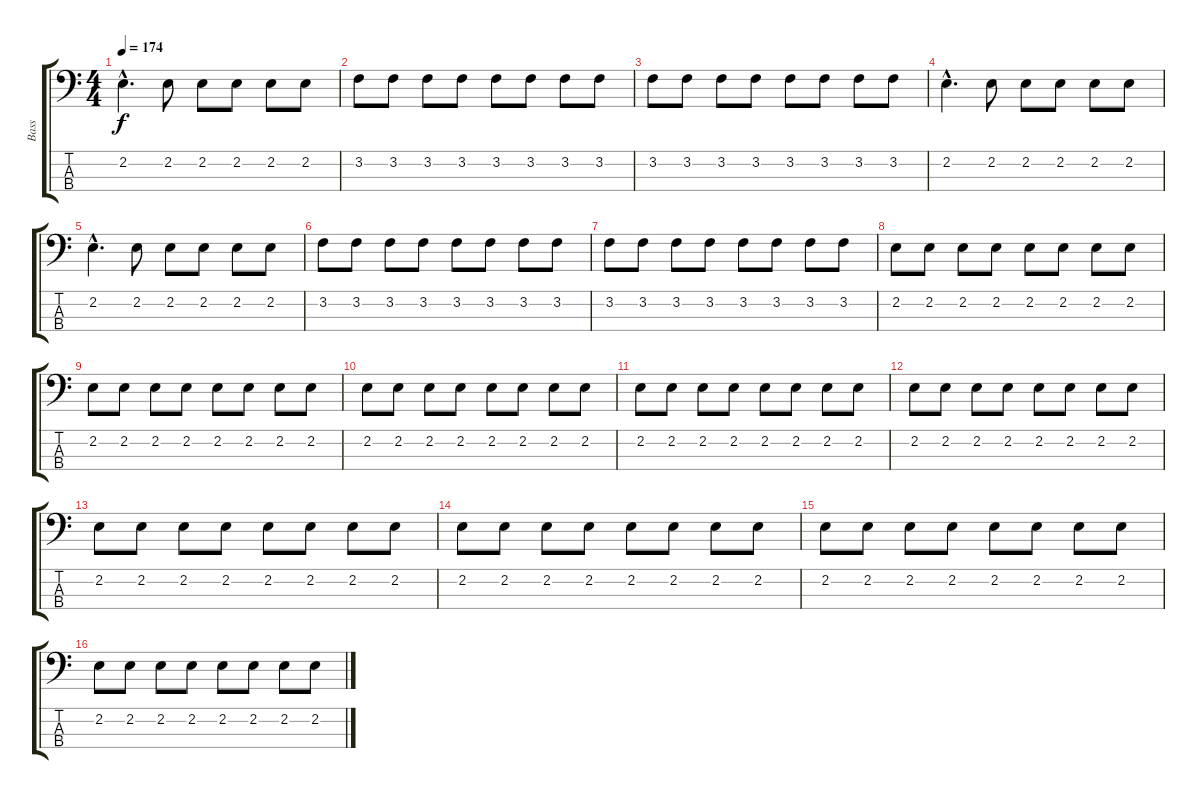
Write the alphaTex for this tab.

\track ("Bass" "Bass") {instrument acousticbass}
\staff {score tabs}
\tuning (G2 D2 A1 E1) {hide}
\ts (4 4)
\tempo 174
\clef f4
\ks c
2.2{hac}.4{d dy f} 2.2.8 2.2.8 2.2.8 2.2.8 2.2.8 |
3.2.8 3.2.8 3.2.8 3.2.8 3.2.8 3.2.8 3.2.8 3.2.8 |
3.2.8 3.2.8 3.2.8 3.2.8 3.2.8 3.2.8 3.2.8 3.2.8 |
2.2{hac}.4{d} 2.2.8 2.2.8 2.2.8 2.2.8 2.2.8 |
2.2{hac}.4{d} 2.2.8 2.2.8 2.2.8 2.2.8 2.2.8 |
3.2.8 3.2.8 3.2.8 3.2.8 3.2.8 3.2.8 3.2.8 3.2.8 |
3.2.8 3.2.8 3.2.8 3.2.8 3.2.8 3.2.8 3.2.8 3.2.8 |
2.2.8 2.2.8 2.2.8 2.2.8 2.2.8 2.2.8 2.2.8 2.2.8 |
2.2.8 2.2.8 2.2.8 2.2.8 2.2.8 2.2.8 2.2.8 2.2.8 |
2.2.8 2.2.8 2.2.8 2.2.8 2.2.8 2.2.8 2.2.8 2.2.8 |
2.2.8 2.2.8 2.2.8 2.2.8 2.2.8 2.2.8 2.2.8 2.2.8 |
2.2.8 2.2.8 2.2.8 2.2.8 2.2.8 2.2.8 2.2.8 2.2.8 |
2.2.8 2.2.8 2.2.8 2.2.8 2.2.8 2.2.8 2.2.8 2.2.8 |
2.2.8 2.2.8 2.2.8 2.2.8 2.2.8 2.2.8 2.2.8 2.2.8 |
2.2.8 2.2.8 2.2.8 2.2.8 2.2.8 2.2.8 2.2.8 2.2.8 |
2.2.8 2.2.8 2.2.8 2.2.8 2.2.8 2.2.8 2.2.8 2.2.8
